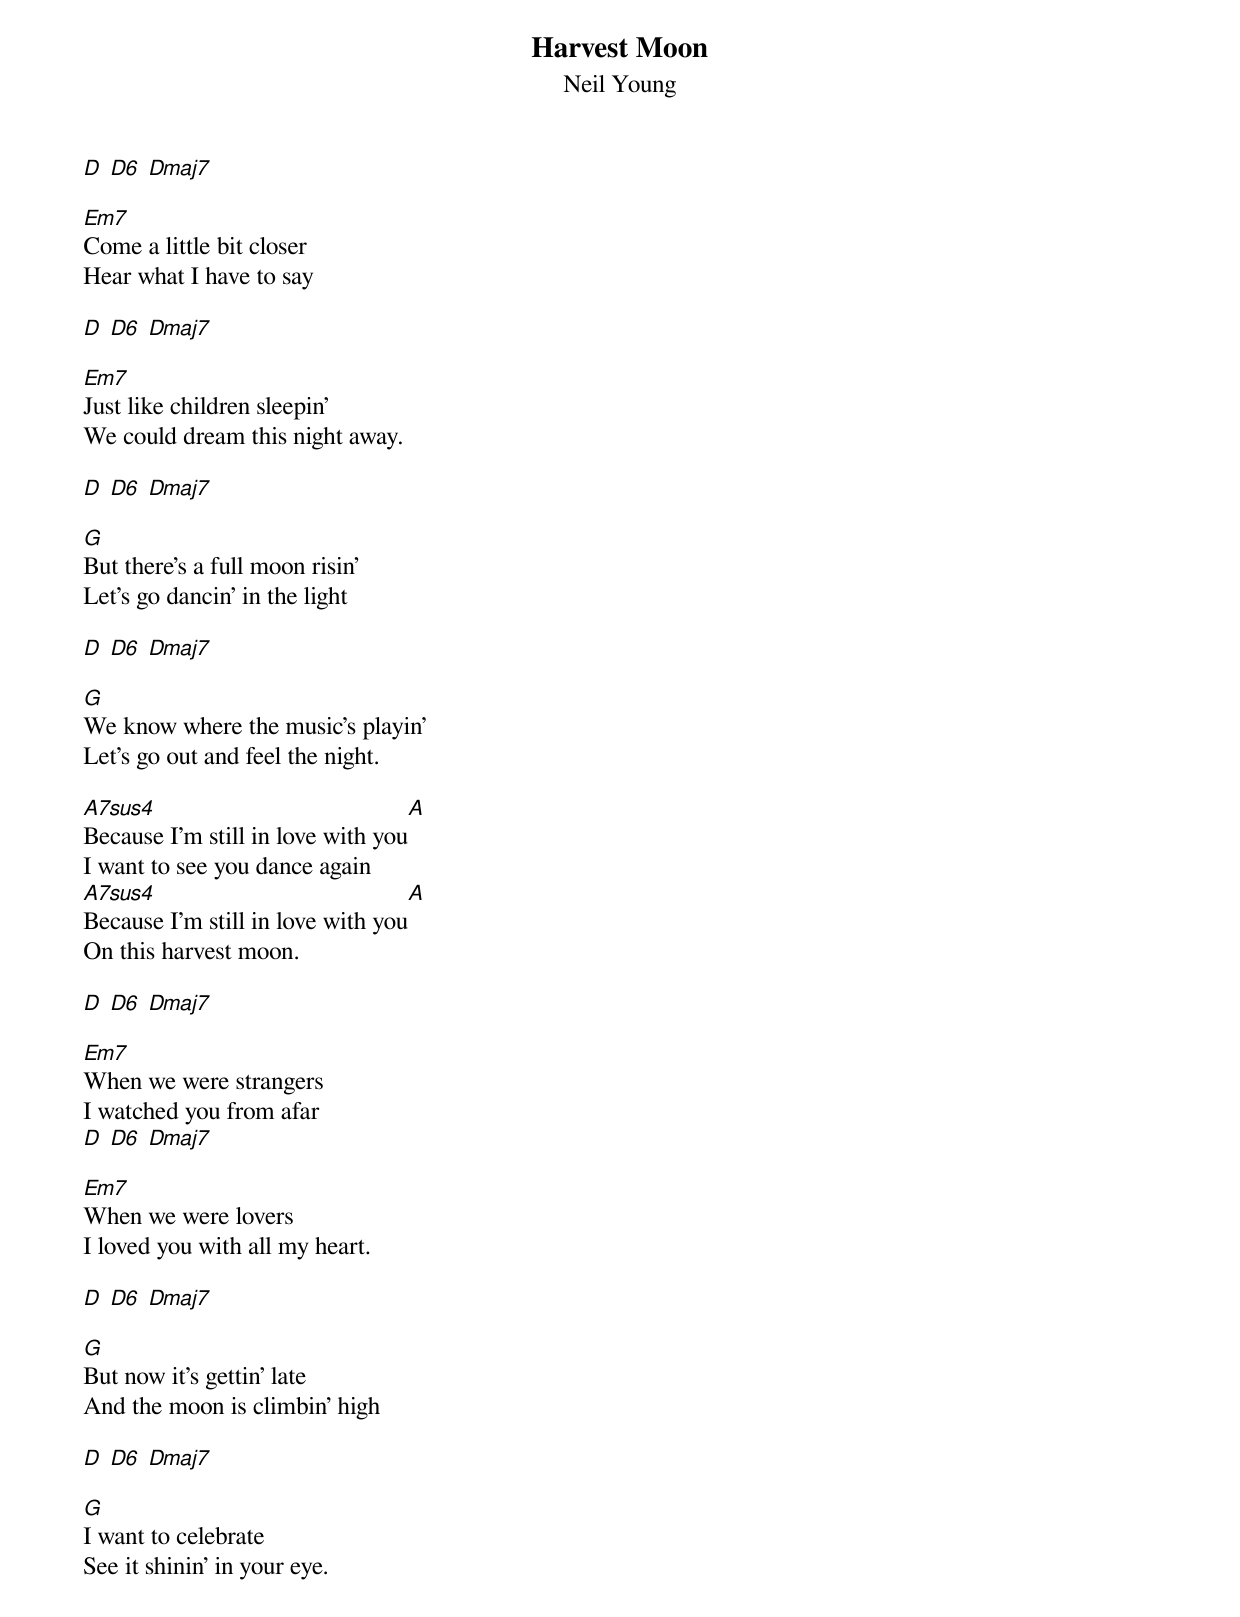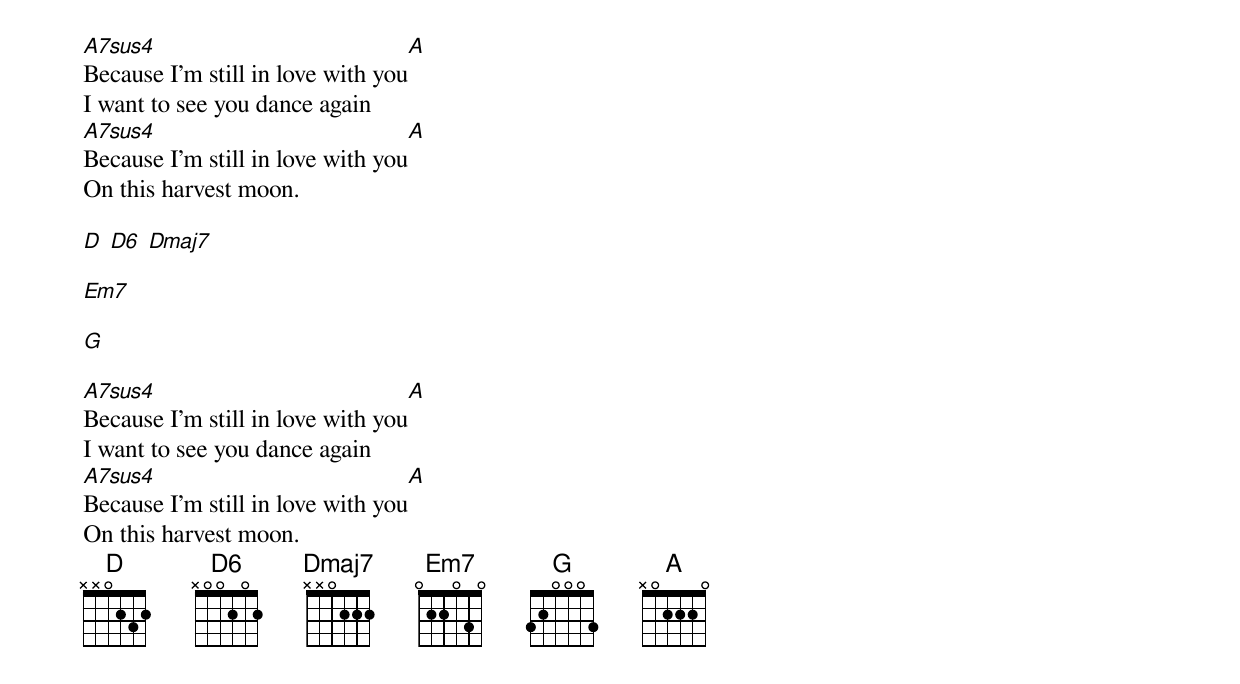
{title:Harvest Moon}
{subtitle:Neil Young}

[D] [D6] [Dmaj7]

[Em7]Come a little bit closer
Hear what I have to say

[D] [D6] [Dmaj7]

[Em7]Just like children sleepin'
We could dream this night away.

[D] [D6] [Dmaj7]

[G]But there's a full moon risin'
Let's go dancin' in the light

[D] [D6] [Dmaj7]

[G]We know where the music's playin'
Let's go out and feel the night.

[A7sus4]Because I'm still in love with you[A]
I want to see you dance again
[A7sus4]Because I'm still in love with you[A]
On this harvest moon.

[D] [D6] [Dmaj7]

[Em7]When we were strangers
I watched you from afar
[D] [D6] [Dmaj7]

[Em7]When we were lovers
I loved you with all my heart.

[D] [D6] [Dmaj7]

[G]But now it's gettin' late
And the moon is climbin' high

[D] [D6] [Dmaj7]

[G]I want to celebrate
See it shinin' in your eye.

[A7sus4]Because I'm still in love with you[A]
I want to see you dance again
[A7sus4]Because I'm still in love with you[A]
On this harvest moon.

[D] [D6] [Dmaj7]

[Em7]

[G]

[A7sus4]Because I'm still in love with you[A]
I want to see you dance again
[A7sus4]Because I'm still in love with you[A]
On this harvest moon.
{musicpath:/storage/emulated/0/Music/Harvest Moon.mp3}
